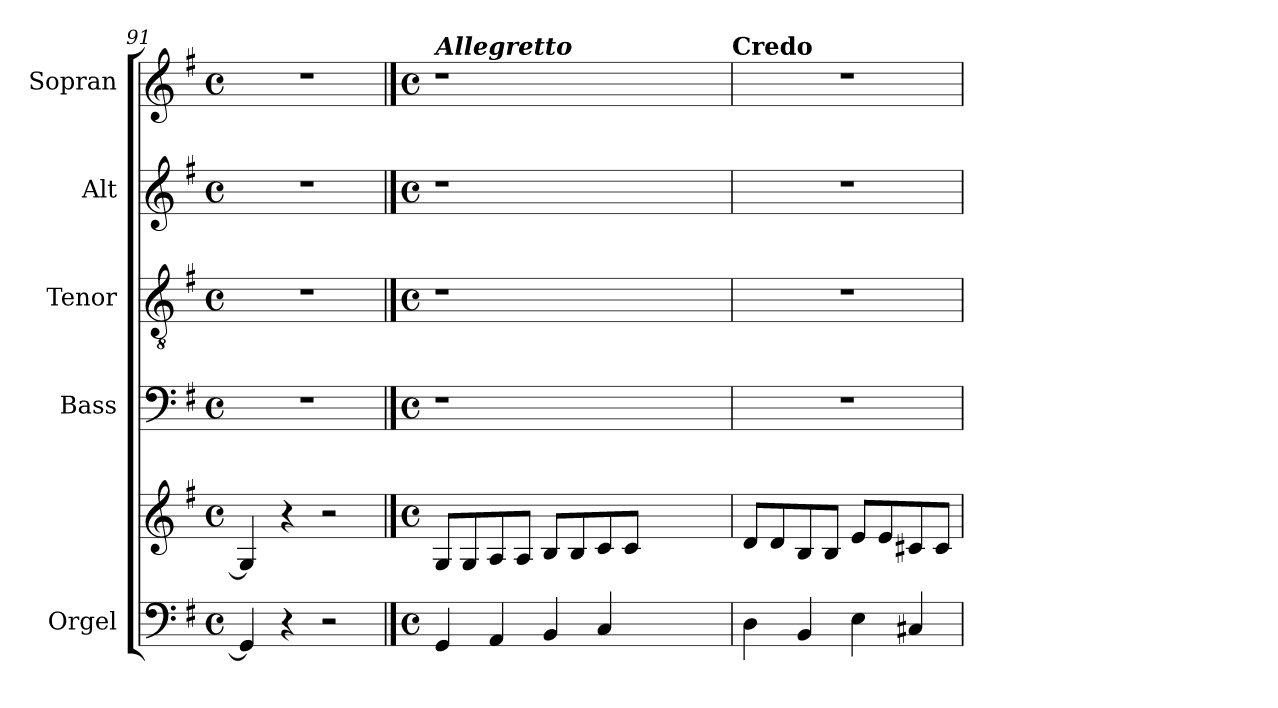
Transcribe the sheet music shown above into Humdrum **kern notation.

**kern	**kern	**kern	**kern	**kern	**kern
*part5	*part5	*part4	*part3	*part2	*part1
*staff6	*staff5	*staff4	*staff3	*staff2	*staff1
*I"Orgel	*	*I"Bass	*I"Tenor	*I"Alt	*I"Sopran
*I'Org.	*	*I'B.	*I'T.	*I'A.	*I'S.
*clefF4	*clefG2	*clefF4	*clefGv2	*clefG2	*clefG2
*k[f#]	*k[f#]	*k[f#]	*k[f#]	*k[f#]	*k[f#]
*G:	*G:	*G:	*G:	*G:	*G:
*M4/4	*M4/4	*M4/4	*M4/4	*M4/4	*M4/4
*met(c)	*met(c)	*met(c)	*met(c)	*met(c)	*met(c)
=91	=91	=91	=91	=91	=91
4GG/]	4G/]	1r	1r	1r	1r
4r	4r	.	.	.	.
2r	2r	.	.	.	.
!!LO:PB:g=z
==92	==92	==92	==92	==92	==92
*M4/4	*M4/4	*M4/4	*M4/4	*M4/4	*M4/4
*met(c)	*met(c)	*met(c)	*met(c)	*met(c)	*met(c)
!	!	!	!	!	!LO:TX:a:Bi:t=Allegretto
4GG/	8G/L	1r	1r	1r	1r
.	8G/	.	.	.	.
4AA/	8A/	.	.	.	.
.	8A/J	.	.	.	.
4BB/	8B/L	.	.	.	.
.	8B/	.	.	.	.
4C/	8c/	.	.	.	.
.	8c/J	.	.	.	.
2.ryy	2.ryy	2.ryy	2.ryy	2.ryy	2.ryy
!	!	!	!	!	!LO:TX:a:B:t=Credo
=93	=93	=93	=93	=93	=93
4D\	8d/L	1r	1r	1r	1r
.	8d/	.	.	.	.
4BB/	8B/	.	.	.	.
.	8B/J	.	.	.	.
4E\	8e/L	.	.	.	.
.	8e/	.	.	.	.
4C#X/	8c#X/	.	.	.	.
.	8c#/J	.	.	.	.
=	=	=	=	=	=
*-	*-	*-	*-	*-	*-
